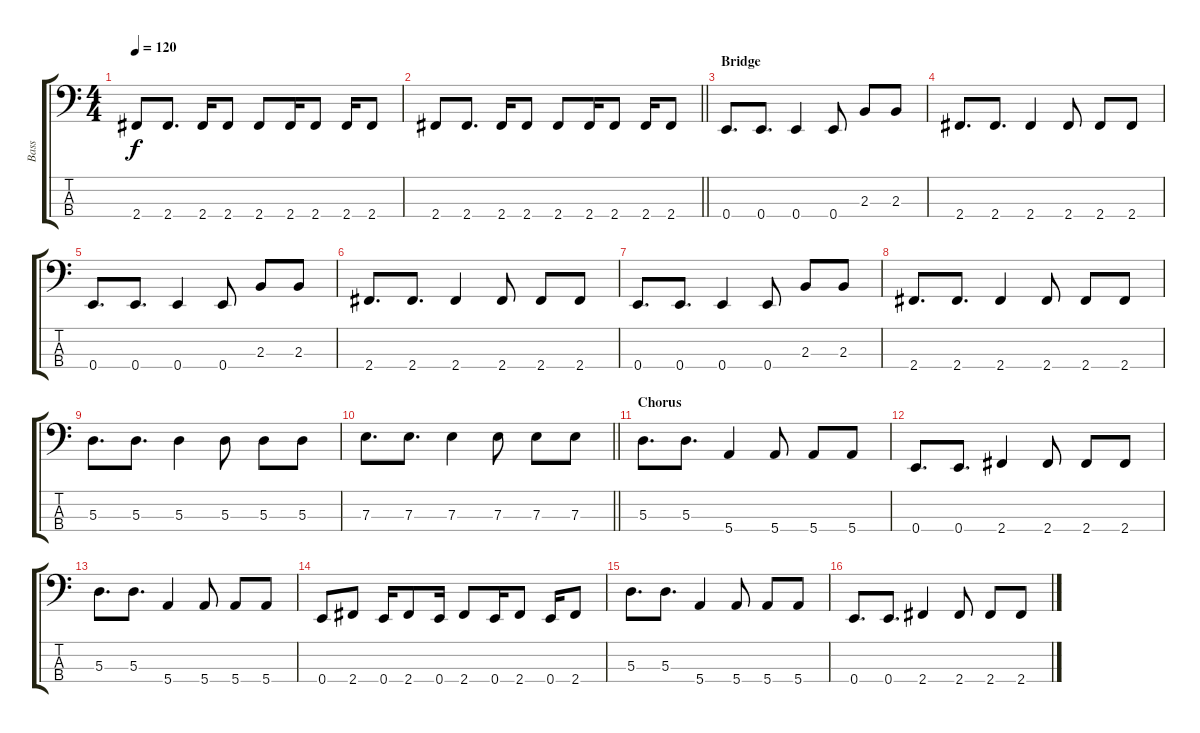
\track ("Bass" "Bass") {instrument electricbassfinger}
\staff {score tabs}
\tuning (G2 D2 A1 E1) {hide}
\ts (4 4)
\tempo 120
\clef f4
\ks c
2.4.8{dy f} 2.4.8{d} 2.4.16 2.4.8 2.4.8 2.4.16 2.4.8 2.4.16 2.4.8 |
\barLineRight lightlight
2.4.8 2.4.8{d} 2.4.16 2.4.8 2.4.8 2.4.16 2.4.8 2.4.16 2.4.8 |
\section ("" "Bridge")
0.4.8{d} 0.4.8{d} 0.4.4 0.4.8 2.3.8 2.3.8 |
2.4.8{d} 2.4.8{d} 2.4.4 2.4.8 2.4.8 2.4.8 |
0.4.8{d} 0.4.8{d} 0.4.4 0.4.8 2.3.8 2.3.8 |
2.4.8{d} 2.4.8{d} 2.4.4 2.4.8 2.4.8 2.4.8 |
0.4.8{d} 0.4.8{d} 0.4.4 0.4.8 2.3.8 2.3.8 |
2.4.8{d} 2.4.8{d} 2.4.4 2.4.8 2.4.8 2.4.8 |
5.3.8{d} 5.3.8{d} 5.3.4 5.3.8 5.3.8 5.3.8 |
\barLineRight lightlight
7.3.8{d} 7.3.8{d} 7.3.4 7.3.8 7.3.8 7.3.8 |
\section ("" "Chorus")
5.3.8{d} 5.3.8{d} 5.4.4 5.4.8 5.4.8 5.4.8 |
0.4.8{d} 0.4.8{d} 2.4.4 2.4.8 2.4.8 2.4.8 |
5.3.8{d} 5.3.8{d} 5.4.4 5.4.8 5.4.8 5.4.8 |
0.4.8 2.4.8 0.4.16 2.4.8 0.4.16 2.4.8 0.4.16 2.4.8 0.4.16 2.4.8 |
5.3.8{d} 5.3.8{d} 5.4.4 5.4.8 5.4.8 5.4.8 |
0.4.8{d} 0.4.8{d} 2.4.4 2.4.8 2.4.8 2.4.8
